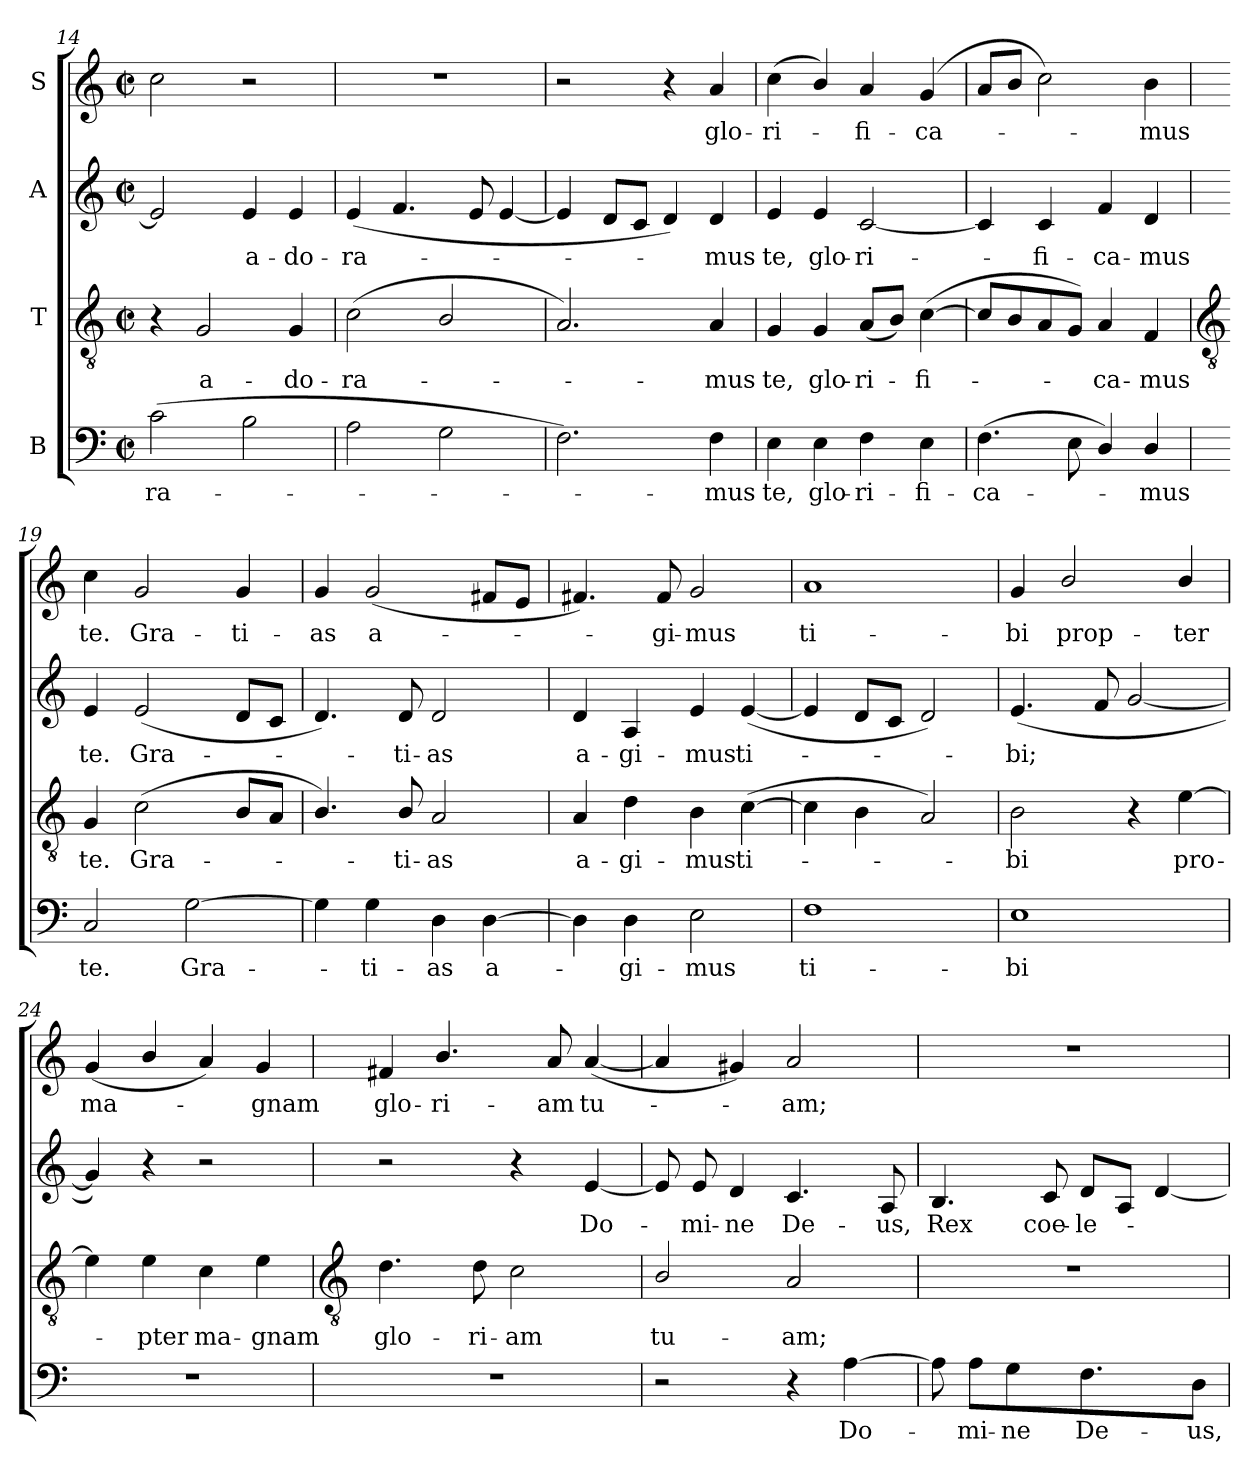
**kern	**text	**kern	**text	**kern	**text	**kern	**text
*part4	*part4	*part3	*part3	*part2	*part2	*part1	*part1
*staff4	*staff4	*staff3	*staff3	*staff2	*staff2	*staff1	*staff1
*I"B	*	*I"T	*	*I"A	*	*I"S	*
*clefF4	*	*clefGv2	*	*clefG2	*	*clefG2	*
*k[]	*	*k[]	*	*k[]	*	*k[]	*
*C:	*	*C:	*	*C:	*	*C:	*
*M2/2	*	*M2/2	*	*M2/2	*	*M2/2	*
*met(c|)	*	*met(c|)	*	*met(c|)	*	*met(c|)	*
=14	=14	=14	=14	=14	=14	=14	=14
!	!LO:LY:b	!	!	!	!	!	!
(>2c	-ra-	4r	.	2e]	.	2cc	.
!	!	!	!LO:LY:b	!	!	!	!
.	.	2G	a-	.	.	.	.
!	!	!	!	!	!LO:LY:b	!	!
2B	.	.	.	4e	a-	2r	.
!	!	!	!LO:LY:b	!	!LO:LY:b	!	!
.	.	4G	-do-	4e	-do-	.	.
=15	=15	=15	=15	=15	=15	=15	=15
!	!	!	!LO:LY:b	!	!LO:LY:b	!	!
2A	.	(<2c	-ra-	(<4e	-ra-	1r	.
.	.	.	.	4.f	.	.	.
2G	.	2B/	.	.	.	.	.
.	.	.	.	8e	.	.	.
.	.	.	.	[4e	.	.	.
=16	=16	=16	=16	=16	=16	=16	=16
2.F)	.	2.A)	.	4e]	.	2r	.
.	.	.	.	8dL	.	.	.
.	.	.	.	8cJ	.	.	.
.	.	.	.	4d)	.	4r	.
!	!LO:LY:b	!	!LO:LY:b	!	!LO:LY:b	!	!LO:LY:b
4F	mus	4A	mus	4d	mus	4a	glo-
=17	=17	=17	=17	=17	=17	=17	=17
!	!LO:LY:b	!	!LO:LY:b	!	!LO:LY:b	!	!LO:LY:b
4E	te,	4G	te,	4e	te,	(<4cc	-ri-
!	!LO:LY:b	!	!LO:LY:b	!	!LO:LY:b	!	!
4E	glo-	4G	glo-	4e	glo-	4b/)	.
!	!LO:LY:b	!	!LO:LY:b	!	!LO:LY:b	!	!LO:LY:b
4F	-ri-	(<8AL	-ri-	[2c	-ri-	4a	fi-
.	.	8BJ)	.	.	.	.	.
!	!LO:LY:b	!	!LO:LY:b	!	!	!	!LO:LY:b
4E	-fi-	(<[4c	fi-	.	.	(<4g	-ca-
=18	=18	=18	=18	=18	=18	=18	=18
!	!LO:LY:b	!	!	!	!	!	!
(>4.F	-ca-	8cL]	.	4c]	.	8aL	.
.	.	8B	.	.	.	8bJ	.
!	!	!	!	!	!LO:LY:b	!	!
.	.	8A	.	4c	fi-	2cc)	.
8E	.	8GJ)	.	.	.	.	.
!	!	!	!LO:LY:b	!	!LO:LY:b	!	!
4D/)	.	4A	ca-	4f	-ca-	.	.
!	!LO:LY:b	!	!LO:LY:b	!	!LO:LY:b	!	!LO:LY:b
4D/	mus	4F	-mus	4d	-mus	4b	mus
!!LO:LB:g=z
=19	=19	=19	=19	=19	=19	=19	=19
*	*	*clefGv2	*	*	*	*	*
!	!LO:LY:b	!	!LO:LY:b	!	!LO:LY:b	!	!LO:LY:b
2C	te.	4G	te.	4e	te.	4cc	te.
!	!	!	!LO:LY:b	!	!LO:LY:b	!	!LO:LY:b
.	.	(<2c	Gra-	(<2e	Gra-	2g	Gra-
!	!LO:LY:b	!	!	!	!	!	!
[2G	Gra-	.	.	.	.	.	.
!	!	!	!	!	!	!	!LO:LY:b
.	.	8BL	.	8dL	.	4g	-ti-
.	.	8AJ	.	8cJ	.	.	.
=20	=20	=20	=20	=20	=20	=20	=20
!	!	!	!	!	!	!	!LO:LY:b
4G]	.	4.B/)	.	4.d)	.	4g	-as
!	!LO:LY:b	!	!	!	!	!	!LO:LY:b
4G	ti-	.	.	.	.	(<2g	a-
!	!	!	!LO:LY:b	!	!LO:LY:b	!	!
.	.	8B/	ti-	8d	ti-	.	.
!	!LO:LY:b	!	!LO:LY:b	!	!LO:LY:b	!	!
4D	-as	2A	-as	2d	-as	.	.
!	!LO:LY:b	!	!	!	!	!	!
[4D	a-	.	.	.	.	8f#XL	.
.	.	.	.	.	.	8eJ	.
=21	=21	=21	=21	=21	=21	=21	=21
!	!	!	!LO:LY:b	!	!LO:LY:b	!	!
4D]	.	4A	a-	4d	a-	4.f#X)	.
!	!LO:LY:b	!	!LO:LY:b	!	!LO:LY:b	!	!
4D	gi-	4d	-gi-	4A	-gi-	.	.
!	!	!	!	!	!	!	!LO:LY:b
.	.	.	.	.	.	8f#	gi-
!	!LO:LY:b	!	!LO:LY:b	!	!LO:LY:b	!	!LO:LY:b
2E	-mus	4B	-mus	4e	-mus	2g	-mus
!	!	!	!LO:LY:b	!	!LO:LY:b	!	!
.	.	(>[4c	ti-	(<[4e	ti-	.	.
=22	=22	=22	=22	=22	=22	=22	=22
!	!LO:LY:b	!	!	!	!	!	!LO:LY:b
1F	ti-	4c]	.	4e]	.	1a	ti-
.	.	4B\	.	8dL	.	.	.
.	.	.	.	8cJ	.	.	.
.	.	2A)	.	2d)	.	.	.
=23	=23	=23	=23	=23	=23	=23	=23
!	!LO:LY:b	!	!LO:LY:b	!	!LO:LY:b	!	!LO:LY:b
1E	-bi	2B	bi	(<4.e	bi;	4g	-bi
!	!	!	!	!	!	!	!LO:LY:b
.	.	.	.	.	.	2b/	prop-
.	.	.	.	8f	.	.	.
.	.	4r	.	[2g	.	.	.
!	!	!	!LO:LY:b	!	!	!	!LO:LY:b
.	.	[4e	pro-	.	.	4b/	-ter
=24	=24	=24	=24	=24	=24	=24	=24
!	!	!	!	!	!	!	!LO:LY:b
1r	.	4e]	.	4g])	.	(<4g	ma-
!	!	!	!LO:LY:b	!	!	!	!
.	.	4e	pter	4r	.	4b/	.
!	!	!	!LO:LY:b	!	!	!	!
.	.	4c	ma-	2r	.	4a)	.
!	!	!	!LO:LY:b	!	!	!	!LO:LY:b
.	.	4e	-gnam	.	.	4g	gnam
!!LO:LB:g=z
=25	=25	=25	=25	=25	=25	=25	=25
*	*	*clefGv2	*	*	*	*	*
!	!	!	!LO:LY:b	!	!	!	!LO:LY:b
1r	.	4.d	glo-	2r	.	4f#X	glo-
!	!	!	!	!	!	!	!LO:LY:b
.	.	.	.	.	.	4.b/	-ri-
!	!	!	!LO:LY:b	!	!	!	!
.	.	8d	-ri-	.	.	.	.
!	!	!	!LO:LY:b	!	!	!	!
.	.	2c	-am	4r	.	.	.
!	!	!	!	!	!	!	!LO:LY:b
.	.	.	.	.	.	8a	-am
!	!	!	!	!	!LO:LY:b	!	!LO:LY:b
.	.	.	.	[4e	Do-	(<[4a	tu-
=26	=26	=26	=26	=26	=26	=26	=26
!	!	!	!LO:LY:b	!	!	!	!
2r	.	2B/	tu-	8e]	.	4a]	.
!	!	!	!	!	!LO:LY:b	!	!
.	.	.	.	8e	mi-	.	.
!	!	!	!	!	!LO:LY:b	!	!
.	.	.	.	4d	-ne	4g#X)	.
!	!	!	!LO:LY:b	!	!LO:LY:b	!	!LO:LY:b
4r	.	2A	-am;	4.c	De-	2a	am;
!	!LO:LY:b	!	!	!	!	!	!
[4A	Do-	.	.	.	.	.	.
!	!	!	!	!	!LO:LY:b	!	!
.	.	.	.	8A	-us,	.	.
=27	=27	=27	=27	=27	=27	=27	=27
!	!	!	!	!	!LO:LY:b	!	!
8A]	.	1r	.	4.B	Rex	1r	.
!	!LO:LY:b	!	!	!	!	!	!
8AL	mi-	.	.	.	.	.	.
!	!LO:LY:b	!	!	!	!	!	!
4G	-ne	.	.	.	.	.	.
!	!	!	!	!	!LO:LY:b	!	!
.	.	.	.	8c	coe-	.	.
!	!LO:LY:b	!	!	!	!LO:LY:b	!	!
4.F	De-	.	.	8dL	-le-	.	.
.	.	.	.	8AJ	.	.	.
.	.	.	.	[4d	.	.	.
!	!LO:LY:b	!	!	!	!	!	!
8DJ	-us,	.	.	.	.	.	.
=	=	=	=	=	=	=	=
*-	*-	*-	*-	*-	*-	*-	*-
